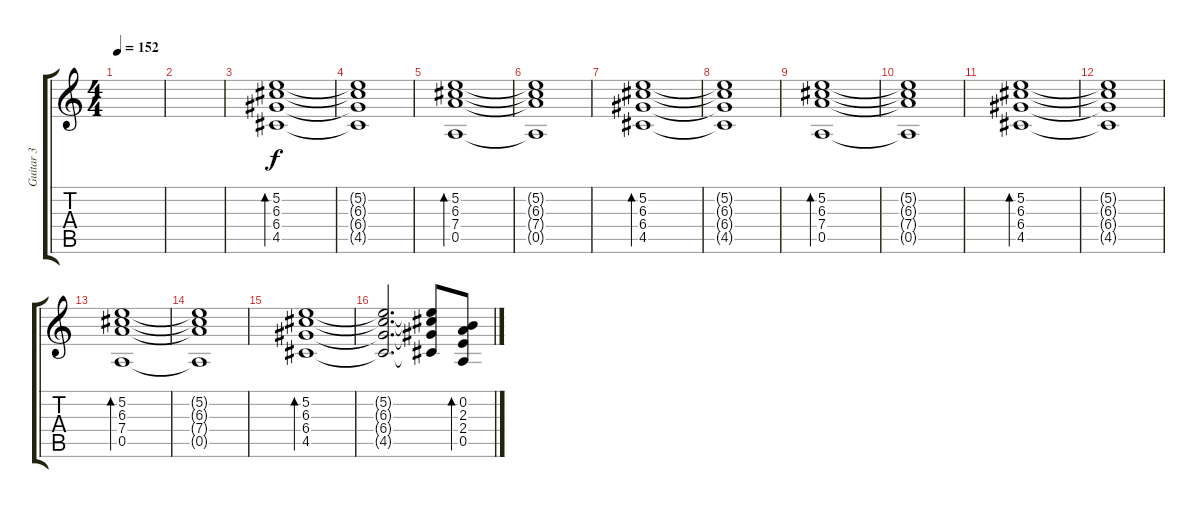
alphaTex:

\track ("Guitar 3" "Guitar 3") {instrument electricguitarclean}
\staff {score tabs}
\tuning (E4 B3 G3 D3 A2 E2) {hide}
\ts (4 4)
\tempo 152
\clef g2
\ks c
|
|
(5.2 6.3 6.4 4.5).1{bd 120} |
(5.2{t} 6.3{t} 6.4{t} 4.5{t}).1 |
(5.2 6.3 7.4 0.5).1{bd 120} |
(5.2{t} 6.3{t} 7.4{t} 0.5{t}).1 |
(5.2 6.3 6.4 4.5).1{bd 120} |
(5.2{t} 6.3{t} 6.4{t} 4.5{t}).1 |
(5.2 6.3 7.4 0.5).1{bd 120} |
(5.2{t} 6.3{t} 7.4{t} 0.5{t}).1 |
(5.2 6.3 6.4 4.5).1{bd 120} |
(5.2{t} 6.3{t} 6.4{t} 4.5{t}).1 |
(5.2 6.3 7.4 0.5).1{bd 120} |
(5.2{t} 6.3{t} 7.4{t} 0.5{t}).1 |
(5.2 6.3 6.4 4.5).1{bd 120} |
(5.2{t} 6.3{t} 6.4{t} 4.5{t}).2{d} (5.2{t} 6.3{t} 6.4{t} 4.5{t}).8 (0.2 2.3 2.4 0.5).8{bd 120}
